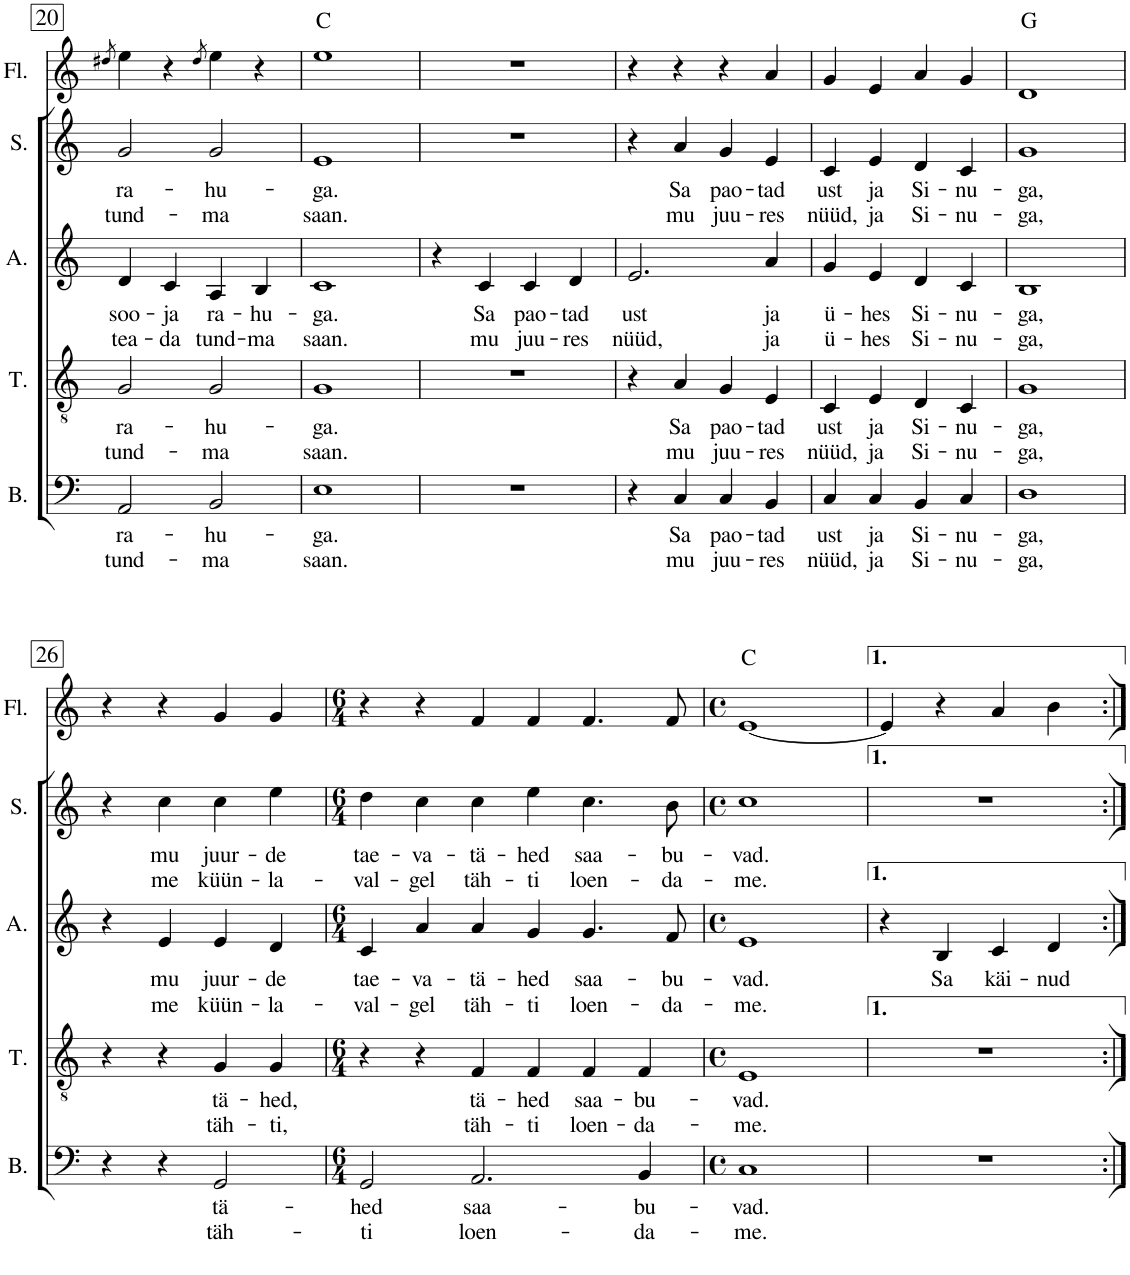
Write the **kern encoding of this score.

**kern	**text	**text	**kern	**text	**text	**kern	**text	**text	**kern	**text	**text	**kern	**harte
*part5	*part5	*part5	*part4	*part4	*part4	*part3	*part3	*part3	*part2	*part2	*part2	*part1	*part1
*staff5	*staff5	*staff5	*staff4	*staff4	*staff4	*staff3	*staff3	*staff3	*staff2	*staff2	*staff2	*staff1	*
*I"Bass	*	*	*I"Tenor	*	*	*I"S/A	*	*	*I"Soprano	*	*	*I"Flute	*
*I'B.	*	*	*I'T.	*	*	*I'A.	*	*	*I'S.	*	*	*I'Fl.	*
!!LO:PB:g=z
*clefF4	*	*	*clefGv2	*	*	*clefG2	*	*	*clefG2	*	*	*clefG2	*
*	*	*	*	*	*	*Trd1c2	*	*	*	*	*	*	*
*k[]	*	*	*k[]	*	*	*k[]	*	*	*k[]	*	*	*k[]	*
*M4/4	*	*	*M4/4	*	*	*M4/4	*	*	*M4/4	*	*	*M4/4	*
*met(c)	*	*	*met(c)	*	*	*met(c)	*	*	*met(c)	*	*	*met(c)	*
=20	=20	=20	=20	=20	=20	=20	=20	=20	=20	=20	=20	=20	=20
.	.	.	.	.	.	.	.	.	.	.	.	8qdd#X/	.
!	!LO:LY:b	!LO:LY:b	!	!LO:LY:b	!LO:LY:b	!	!LO:LY:b	!LO:LY:b	!	!LO:LY:b	!LO:LY:b	!	!
2AA/	ra-	tund-	2G/	ra-	tund-	4d/	soo-	tea-	2g/	ra-	tund-	4ee\	.
!	!	!	!	!	!	!	!LO:LY:b	!LO:LY:b	!	!	!	!	!
.	.	.	.	.	.	4c/	-ja	-da	.	.	.	4r	.
.	.	.	.	.	.	.	.	.	.	.	.	8qdd#/	.
!	!LO:LY:b	!LO:LY:b	!	!LO:LY:b	!LO:LY:b	!	!LO:LY:b	!LO:LY:b	!	!LO:LY:b	!LO:LY:b	!	!
2BB/	-hu-	-ma	2G/	-hu-	-ma	4A/	ra-	tund-	2g/	-hu-	-ma	4ee\	.
!	!	!	!	!	!	!	!LO:LY:b	!LO:LY:b	!	!	!	!	!
.	.	.	.	.	.	4B/	-hu-	-ma	.	.	.	4r	.
=21	=21	=21	=21	=21	=21	=21	=21	=21	=21	=21	=21	=21	=21
!	!LO:LY:b	!LO:LY:b	!	!LO:LY:b	!LO:LY:b	!	!LO:LY:b	!LO:LY:b	!	!LO:LY:b	!LO:LY:b	!	!
1E	-ga.	saan.	1G	-ga.	saan.	1c	-ga.	saan.	1e	-ga.	saan.	1ee	C:maj
=22	=22	=22	=22	=22	=22	=22	=22	=22	=22	=22	=22	=22	=22
1r	.	.	1r	.	.	4r	.	.	1r	.	.	1r	.
!	!	!	!	!	!	!	!LO:LY:b	!LO:LY:b	!	!	!	!	!
.	.	.	.	.	.	4c/	Sa	mu	.	.	.	.	.
!	!	!	!	!	!	!	!LO:LY:b	!LO:LY:b	!	!	!	!	!
.	.	.	.	.	.	4c/	pao-	juu-	.	.	.	.	.
!	!	!	!	!	!	!	!LO:LY:b	!LO:LY:b	!	!	!	!	!
.	.	.	.	.	.	4d/	-tad	-res	.	.	.	.	.
=23	=23	=23	=23	=23	=23	=23	=23	=23	=23	=23	=23	=23	=23
!	!	!	!	!	!	!	!LO:LY:b	!LO:LY:b	!	!	!	!	!
4r	.	.	4r	.	.	2.e/	ust	nüüd,	4r	.	.	4r	.
!	!LO:LY:b	!LO:LY:b	!	!LO:LY:b	!LO:LY:b	!	!	!	!	!LO:LY:b	!LO:LY:b	!	!
4C/	Sa	mu	4A/	Sa	mu	.	.	.	4a/	Sa	mu	4r	.
!	!LO:LY:b	!LO:LY:b	!	!LO:LY:b	!LO:LY:b	!	!	!	!	!LO:LY:b	!LO:LY:b	!	!
4C/	pao-	juu-	4G/	pao-	juu-	.	.	.	4g/	pao-	juu-	4r	.
!	!LO:LY:b	!LO:LY:b	!	!LO:LY:b	!LO:LY:b	!	!LO:LY:b	!LO:LY:b	!	!LO:LY:b	!LO:LY:b	!	!
4BB/	-tad	-res	4E/	-tad	-res	4a/	ja	ja	4e/	-tad	-res	4a/	.
=24	=24	=24	=24	=24	=24	=24	=24	=24	=24	=24	=24	=24	=24
!	!LO:LY:b	!LO:LY:b	!	!LO:LY:b	!LO:LY:b	!	!LO:LY:b	!LO:LY:b	!	!LO:LY:b	!LO:LY:b	!	!
4C/	ust	nüüd,	4C/	ust	nüüd,	4g/	ü-	ü-	4c/	ust	nüüd,	4g/	.
!	!LO:LY:b	!LO:LY:b	!	!LO:LY:b	!LO:LY:b	!	!LO:LY:b	!LO:LY:b	!	!LO:LY:b	!LO:LY:b	!	!
4C/	ja	ja	4E/	ja	ja	4e/	-hes	-hes	4e/	ja	ja	4e/	.
!	!LO:LY:b	!LO:LY:b	!	!LO:LY:b	!LO:LY:b	!	!LO:LY:b	!LO:LY:b	!	!LO:LY:b	!LO:LY:b	!	!
4BB/	Si-	Si-	4D/	Si-	Si-	4d/	Si-	Si-	4d/	Si-	Si-	4a/	.
!	!LO:LY:b	!LO:LY:b	!	!LO:LY:b	!LO:LY:b	!	!LO:LY:b	!LO:LY:b	!	!LO:LY:b	!LO:LY:b	!	!
4C/	-nu-	-nu-	4C/	-nu-	-nu-	4c/	-nu-	-nu-	4c/	-nu-	-nu-	4g/	.
=25	=25	=25	=25	=25	=25	=25	=25	=25	=25	=25	=25	=25	=25
!	!LO:LY:b	!LO:LY:b	!	!LO:LY:b	!LO:LY:b	!	!LO:LY:b	!LO:LY:b	!	!LO:LY:b	!LO:LY:b	!	!
1D	-ga,	-ga,	1G	-ga,	-ga,	1B	-ga,	-ga,	1g	-ga,	-ga,	1d	G:maj
!!LO:LB:g=z
=26	=26	=26	=26	=26	=26	=26	=26	=26	=26	=26	=26	=26	=26
4r	.	.	4r	.	.	4r	.	.	4r	.	.	4r	.
!	!	!	!	!	!	!	!LO:LY:b	!LO:LY:b	!	!LO:LY:b	!LO:LY:b	!	!
4r	.	.	4r	.	.	4e/	mu	me	4cc\	mu	me	4r	.
!	!LO:LY:b	!LO:LY:b	!	!LO:LY:b	!LO:LY:b	!	!LO:LY:b	!LO:LY:b	!	!LO:LY:b	!LO:LY:b	!	!
2GG/	tä-	täh-	4G/	tä-	täh-	4e/	juur-	küün-	4cc\	juur-	küün-	4g/	.
!	!	!	!	!LO:LY:b	!LO:LY:b	!	!LO:LY:b	!LO:LY:b	!	!LO:LY:b	!LO:LY:b	!	!
.	.	.	4G/	-hed,	-ti,	4d/	-de	-la-	4ee\	-de	-la-	4g/	.
=27	=27	=27	=27	=27	=27	=27	=27	=27	=27	=27	=27	=27	=27
*M6/4	*	*	*M6/4	*	*	*M6/4	*	*	*M6/4	*	*	*M6/4	*
!	!LO:LY:b	!LO:LY:b	!	!	!	!	!LO:LY:b	!LO:LY:b	!	!LO:LY:b	!LO:LY:b	!	!
2GG/	-hed	-ti	4r	.	.	4c/	tae-	-val-	4dd\	tae-	-val-	4r	.
!	!	!	!	!	!	!	!LO:LY:b	!LO:LY:b	!	!LO:LY:b	!LO:LY:b	!	!
.	.	.	4r	.	.	4a/	-va-	-gel	4cc\	-va-	-gel	4r	.
!	!LO:LY:b	!LO:LY:b	!	!LO:LY:b	!LO:LY:b	!	!LO:LY:b	!LO:LY:b	!	!LO:LY:b	!LO:LY:b	!	!
2.AA/	saa-	loen-	4F/	tä-	täh-	4a/	-tä-	täh-	4cc\	-tä-	täh-	4f/	.
!	!	!	!	!LO:LY:b	!LO:LY:b	!	!LO:LY:b	!LO:LY:b	!	!LO:LY:b	!LO:LY:b	!	!
.	.	.	4F/	-hed	-ti	4g/	-hed	-ti	4ee\	-hed	-ti	4f/	.
!	!	!	!	!LO:LY:b	!LO:LY:b	!	!LO:LY:b	!LO:LY:b	!	!LO:LY:b	!LO:LY:b	!	!
.	.	.	4F/	saa-	loen-	4.g/	saa-	loen-	4.cc\	saa-	loen-	4.f/	.
!	!LO:LY:b	!LO:LY:b	!	!LO:LY:b	!LO:LY:b	!	!	!	!	!	!	!	!
4BB/	-bu-	-da-	4F/	-bu-	-da-	.	.	.	.	.	.	.	.
!	!	!	!	!	!	!	!LO:LY:b	!LO:LY:b	!	!LO:LY:b	!LO:LY:b	!	!
.	.	.	.	.	.	8f/	-bu-	-da-	8b\	-bu-	-da-	8f/	.
=28	=28	=28	=28	=28	=28	=28	=28	=28	=28	=28	=28	=28	=28
*M4/4	*	*	*M4/4	*	*	*M4/4	*	*	*M4/4	*	*	*M4/4	*
*met(c)	*	*	*met(c)	*	*	*met(c)	*	*	*met(c)	*	*	*met(c)	*
!	!LO:LY:b	!LO:LY:b	!	!LO:LY:b	!LO:LY:b	!	!LO:LY:b	!LO:LY:b	!	!LO:LY:b	!LO:LY:b	!	!
1C	-vad.	-me.	1E	-vad.	-me.	1e	-vad.	-me.	1cc	-vad.	-me.	[1e	C:maj
=29	=29	=29	=29	=29	=29	=29	=29	=29	=29	=29	=29	=29	=29
1r	.	.	1r	.	.	4r	.	.	1r	.	.	4e/]	.
!	!	!	!	!	!	!	!LO:LY:b	!	!	!	!	!	!
.	.	.	.	.	.	4B/	Sa	.	.	.	.	4r	.
!	!	!	!	!	!	!	!LO:LY:b	!	!	!	!	!	!
.	.	.	.	.	.	4c/	käi-	.	.	.	.	4a/	.
!	!	!	!	!	!	!	!LO:LY:b	!	!	!	!	!	!
.	.	.	.	.	.	4d/	-nud	.	.	.	.	4b\	.
=:|!	=:|!	=:|!	=:|!	=:|!	=:|!	=:|!	=:|!	=:|!	=:|!	=:|!	=:|!	=:|!	=:|!
*-	*-	*-	*-	*-	*-	*-	*-	*-	*-	*-	*-	*-	*-
